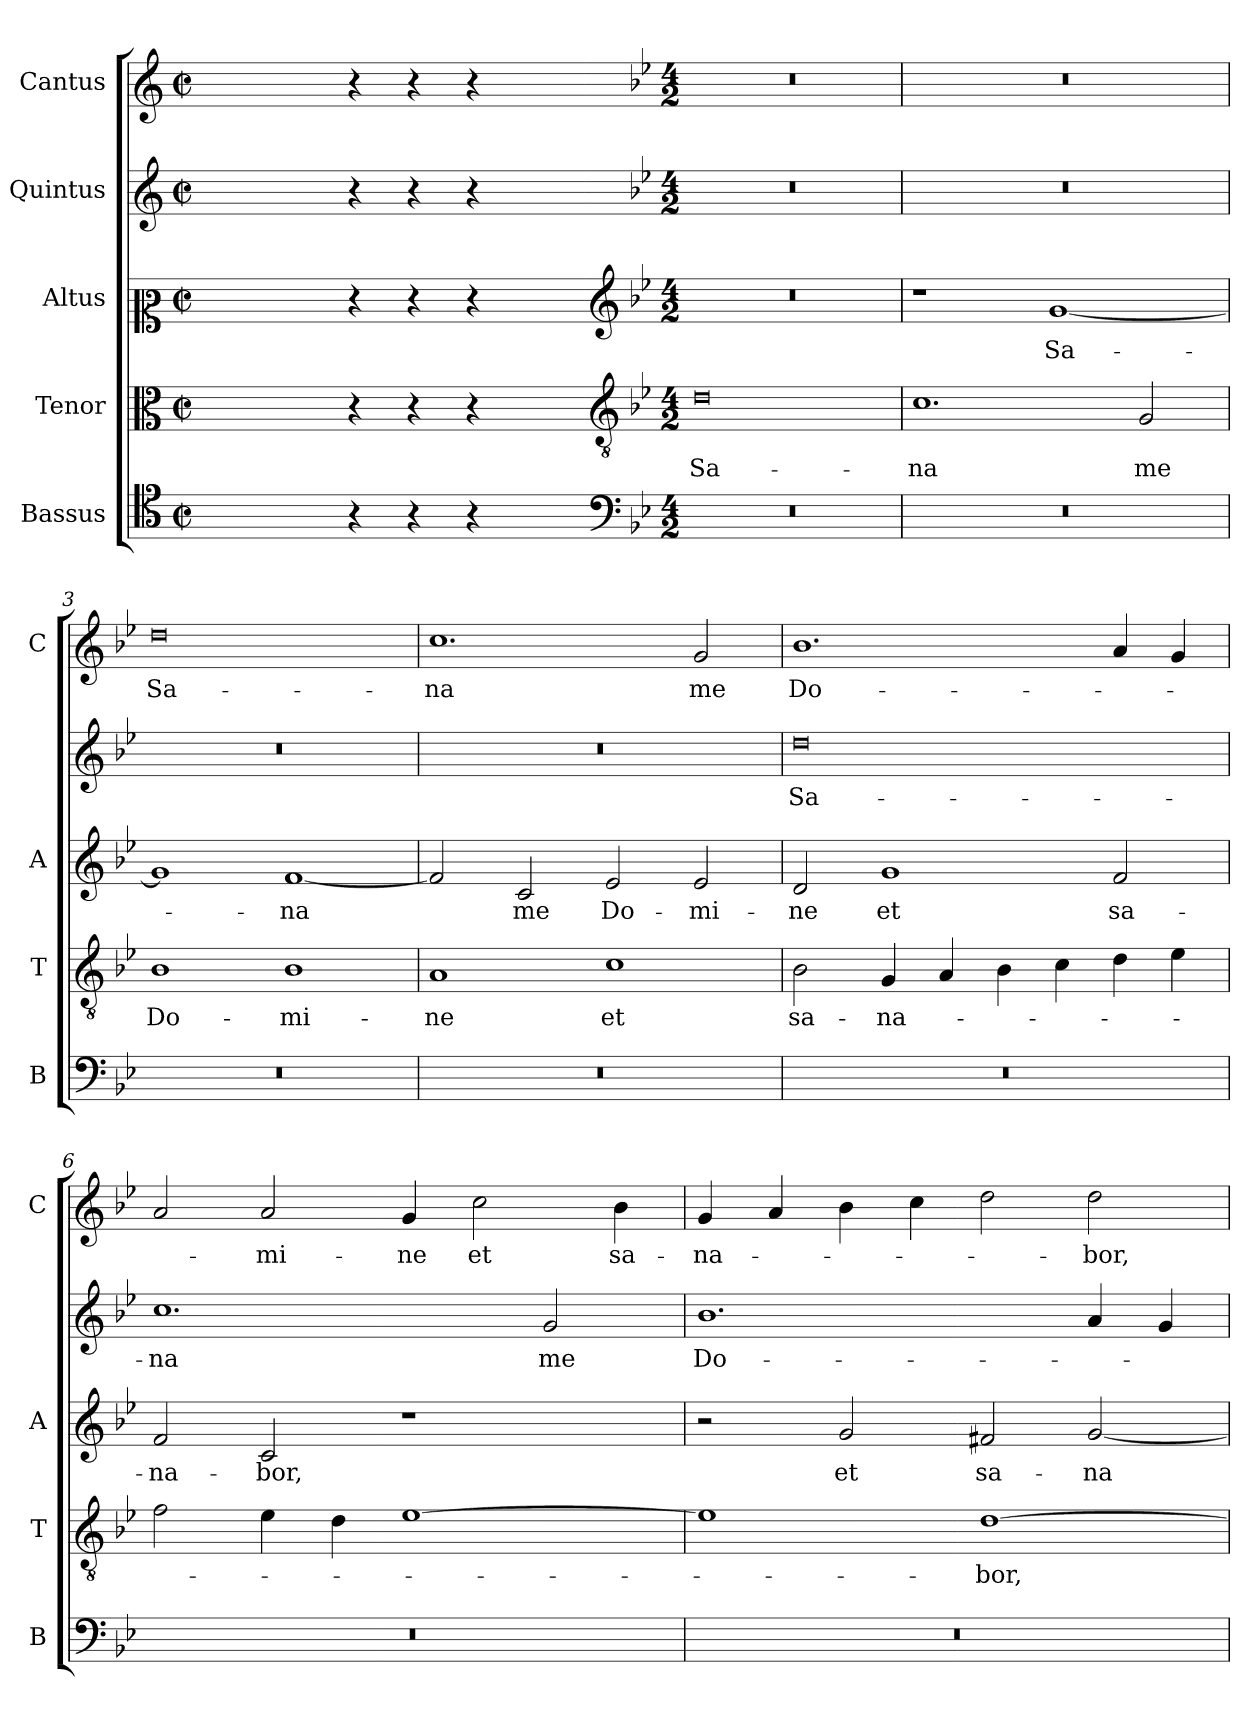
**kern	**kern	**text	**kern	**text	**kern	**text	**kern	**text
*part5	*part4	*part4	*part3	*part3	*part2	*part2	*part1	*part1
*staff5	*staff4	*staff4	*staff3	*staff3	*staff2	*staff2	*staff1	*staff1
*I"Bassus	*I"Tenor	*	*I"Altus	*	*I"Quintus	*	*I"Cantus	*
*I'B	*I'T	*	*I'A	*	*	*	*I'C	*
*clefC4	*clefC3	*	*clefC2	*	*clefG2	*	*clefG2	*
*k[]	*k[]	*	*k[]	*	*k[]	*	*k[]	*
*C:	*C:	*	*C:	*	*C:	*	*C:	*
*M2/2	*M2/2	*	*M2/2	*	*M2/2	*	*M2/2	*
*met(c|)	*met(c|)	*	*met(c|)	*	*met(c|)	*	*met(c|)	*
=	=	=	=	=	=	=	=	=
1ryy	1ryy	.	1ryy	.	1ryy	.	1ryy	.
=1X-	=1X-	=1X-	=1X-	=1X-	=1X-	=1X-	=1X-	=1X-
4r	4r	.	4r	.	4r	.	4r	.
4r	4r	.	4r	.	4r	.	4r	.
4r	4r	.	4r	.	4r	.	4r	.
4ryy	4ryy	.	4ryy	.	4ryy	.	4ryy	.
=1-	=1-	=1-	=1-	=1-	=1-	=1-	=1-	=1-
*clefF4	*clefGv2	*	*clefG2	*	*	*	*	*
*k[b-e-]	*k[b-e-]	*	*k[b-e-]	*	*k[b-e-]	*	*k[b-e-]	*
*B-:	*B-:	*	*B-:	*	*B-:	*	*B-:	*
*M4/2	*M4/2	*	*M4/2	*	*M4/2	*	*M4/2	*
!	!	!LO:LY:b	!	!	!	!	!	!
0r	0d	Sa-	0r	.	0r	.	0r	.
=2	=2	=2	=2	=2	=2	=2	=2	=2
!	!	!LO:LY:b	!	!	!	!	!	!
0r	1.c	-na	1r	.	0r	.	0r	.
!	!	!	!	!LO:LY:b	!	!	!	!
.	.	.	[1g	Sa-	.	.	.	.
!	!	!LO:LY:b	!	!	!	!	!	!
.	2G/	me	.	.	.	.	.	.
=3	=3	=3	=3	=3	=3	=3	=3	=3
!	!	!LO:LY:b	!	!	!	!	!	!LO:LY:b
0r	1B-	Do-	1g]	.	0r	.	0dd	Sa-
!	!	!LO:LY:b	!	!LO:LY:b	!	!	!	!
.	1B-	-mi-	[1f	-na	.	.	.	.
=4	=4	=4	=4	=4	=4	=4	=4	=4
!	!	!LO:LY:b	!	!	!	!	!	!LO:LY:b
0r	1A	-ne	2f/]	.	0r	.	1.cc	-na
!	!	!	!	!LO:LY:b	!	!	!	!
.	.	.	2c/	me	.	.	.	.
!	!	!LO:LY:b	!	!LO:LY:b	!	!	!	!
.	1c	et	2e-/	Do-	.	.	.	.
!	!	!	!	!LO:LY:b	!	!	!	!LO:LY:b
.	.	.	2e-/	-mi-	.	.	2g/	me
=5	=5	=5	=5	=5	=5	=5	=5	=5
!	!	!LO:LY:b	!	!LO:LY:b	!	!LO:LY:b	!	!LO:LY:b
0r	2B-\	sa-	2d/	-ne	0dd	Sa-	1.b-	Do-
!	!	!LO:LY:b	!	!LO:LY:b	!	!	!	!
.	4G/	-na-	1g	et	.	.	.	.
.	4A/	.	.	.	.	.	.	.
.	4B-\	.	.	.	.	.	.	.
.	4c\	.	.	.	.	.	.	.
!	!	!	!	!LO:LY:b	!	!	!	!
.	4d\	.	2f/	sa-	.	.	4a/	.
.	4e-\	.	.	.	.	.	4g/	.
!!LO:LB:g=z
=6	=6	=6	=6	=6	=6	=6	=6	=6
!	!	!	!	!LO:LY:b	!	!LO:LY:b	!	!
0r	2f\	.	2f/	-na-	1.cc	-na	2a/	.
!	!	!	!	!LO:LY:b	!	!	!	!LO:LY:b
.	4e-\	.	2c/	-bor,	.	.	2a/	-mi-
.	4d\	.	.	.	.	.	.	.
!	!	!	!	!	!	!	!	!LO:LY:b
.	[1e-	.	1r	.	.	.	4g/	-ne
!	!	!	!	!	!	!	!	!LO:LY:b
.	.	.	.	.	.	.	2cc\	et
!	!	!	!	!	!	!LO:LY:b	!	!
.	.	.	.	.	2g/	me	.	.
!	!	!	!	!	!	!	!	!LO:LY:b
.	.	.	.	.	.	.	4b-\	sa-
=7	=7	=7	=7	=7	=7	=7	=7	=7
!	!	!	!	!	!	!LO:LY:b	!	!LO:LY:b
0r	1e-]	.	2r	.	1.b-	Do-	4g/	-na-
.	.	.	.	.	.	.	4a/	.
!	!	!	!	!LO:LY:b	!	!	!	!
.	.	.	2g/	et	.	.	4b-\	.
.	.	.	.	.	.	.	4cc\	.
!	!	!LO:LY:b	!	!LO:LY:b	!	!	!	!
.	[1d	-bor,	2f#X/	sa-	.	.	2dd\	.
!	!	!	!	!LO:LY:b	!	!	!	!LO:LY:b
.	.	.	[2g/	-na-	4a/	.	2dd\	-bor,
.	.	.	.	.	4g/	.	.	.
=	=	=	=	=	=	=	=	=
*-	*-	*-	*-	*-	*-	*-	*-	*-
